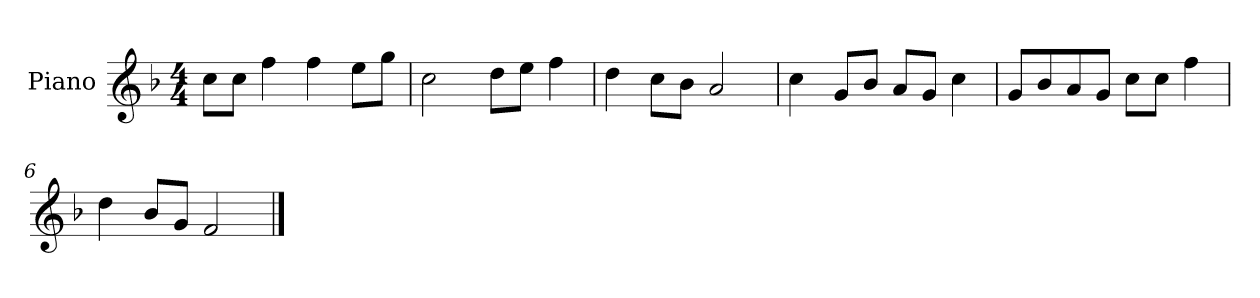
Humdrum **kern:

**kern
*part1
*staff1
*I"Piano
*I'P-no
*clefG2
*k[b-]
*M4/4
*MM90
=1
8cc\L
8cc\J
4ff\
4ff\
8ee\L
8gg\J
=2
2cc\
8dd\L
8ee\J
4ff\
=3
4dd\
8cc\L
8b-\J
2a/
=4
4cc\
8g/L
8b-/J
8a/L
8g/J
4cc\
=5
8g/L
8b-/
8a/
8g/J
8cc\L
8cc\J
4ff\
=6
4dd\
8b-/L
8g/J
2f/
==
*-
